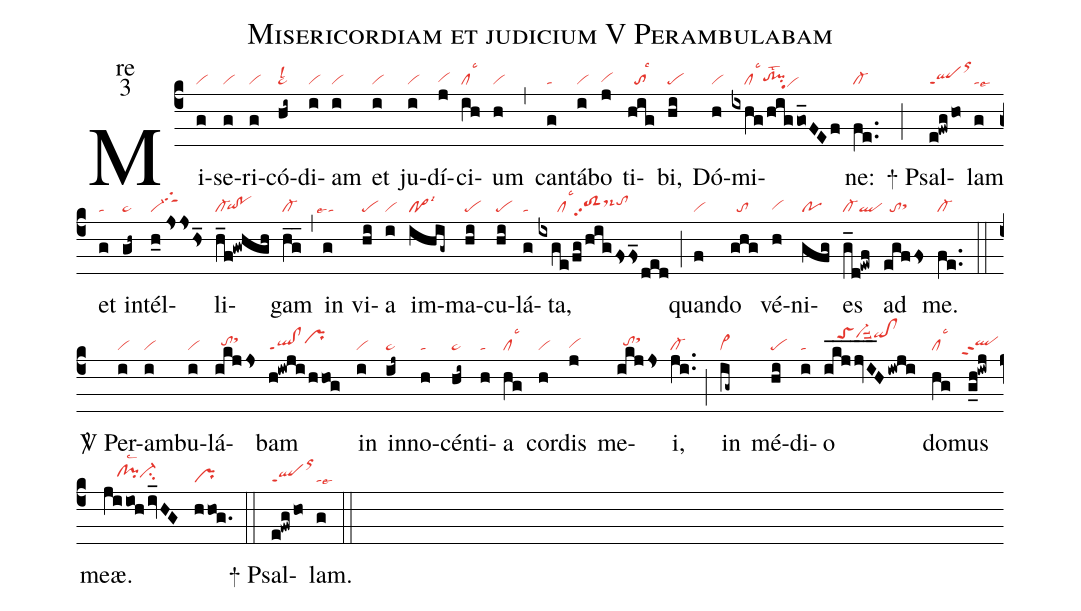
name:Misericordiam et judicium V Perambulabam;
office-part:re;
mode:3;
nabc-lines:1;
%%
(c4) Mi(g|vi)se(g|vi)ri(g|vi)có(hi~|ta>lsl2)di(i|vi)am(i|vi) et(i|vi) ju(i|vi)dí(j|vihg)ci(ih|cllsc3)um(h|vi) (,) can(g|ta)tá(i|vi)bo(j|vihg) ti(hig|//tolsc3)bi,(hi|pe) Dó(h|vi)mi(ixhg/higgo_FEf|////cllsc3tohg!pihglst2``puhdvihe)ne:(fe..|cl-) (;)
<sp>+</sp> Psal(e!fwg/ho|qlppt1orhm)lam(g|talse9) et(g|ta) in(gh~|ta>)tél(h_0//jsjshs_|vi-tgShk)li(h_f!gwhgh|cl-`qihg!pohg)gam(hg__|cl-) (,) in(g|``talse4) vi(hi|pe)a(i|vi) im(ihig~|po>lsi3)ma(hi|pe)cu(hi|pe)lá(g|ta)ta,(ixge/fg/higfsfs_ded|//////cllsc3toS2hhpp2ds-hitohi) (;) quan(f|vi)do(ghg|//to) vé(h|vihg)ni(gfg|po)es(g_d!ewf|cl-ql) ad(egffs|//tosthh) me.(fe..|cl-) (::)

<sp>V/</sp> Per(i|vi)am(i|vi)bu(i|vi)lá(ikjjs|//tohhsthj)bam(h!iwji/hhog|ql!clppt1prhi) in(i|vi) in(ij~|ta>)no(h|ta)cén(hi~|ta>)ti(h|ta)a(hg|cllsc3) cor(h|vi)dis(j|vihg) me(ikjjs|//tohhsthj)i,(ji..|cl-) (;) in(ig~|vi>) mé(hi|pe)di(i|ta)o(ikj___jvI__H/iwji|////toShkvi-hksuu2qihk!clhk) do(hg|cllsc3)mus(g_h!iwj|``qlhhppt2) meæ.(jiioh/iv_HG|////clhh!pihhlsc2ci-hh) (hhog.|pr) (::)
<sp>+</sp> Psal(e!fwg/ho|qlppt1orhm)lam.(g|talse9) (::)
